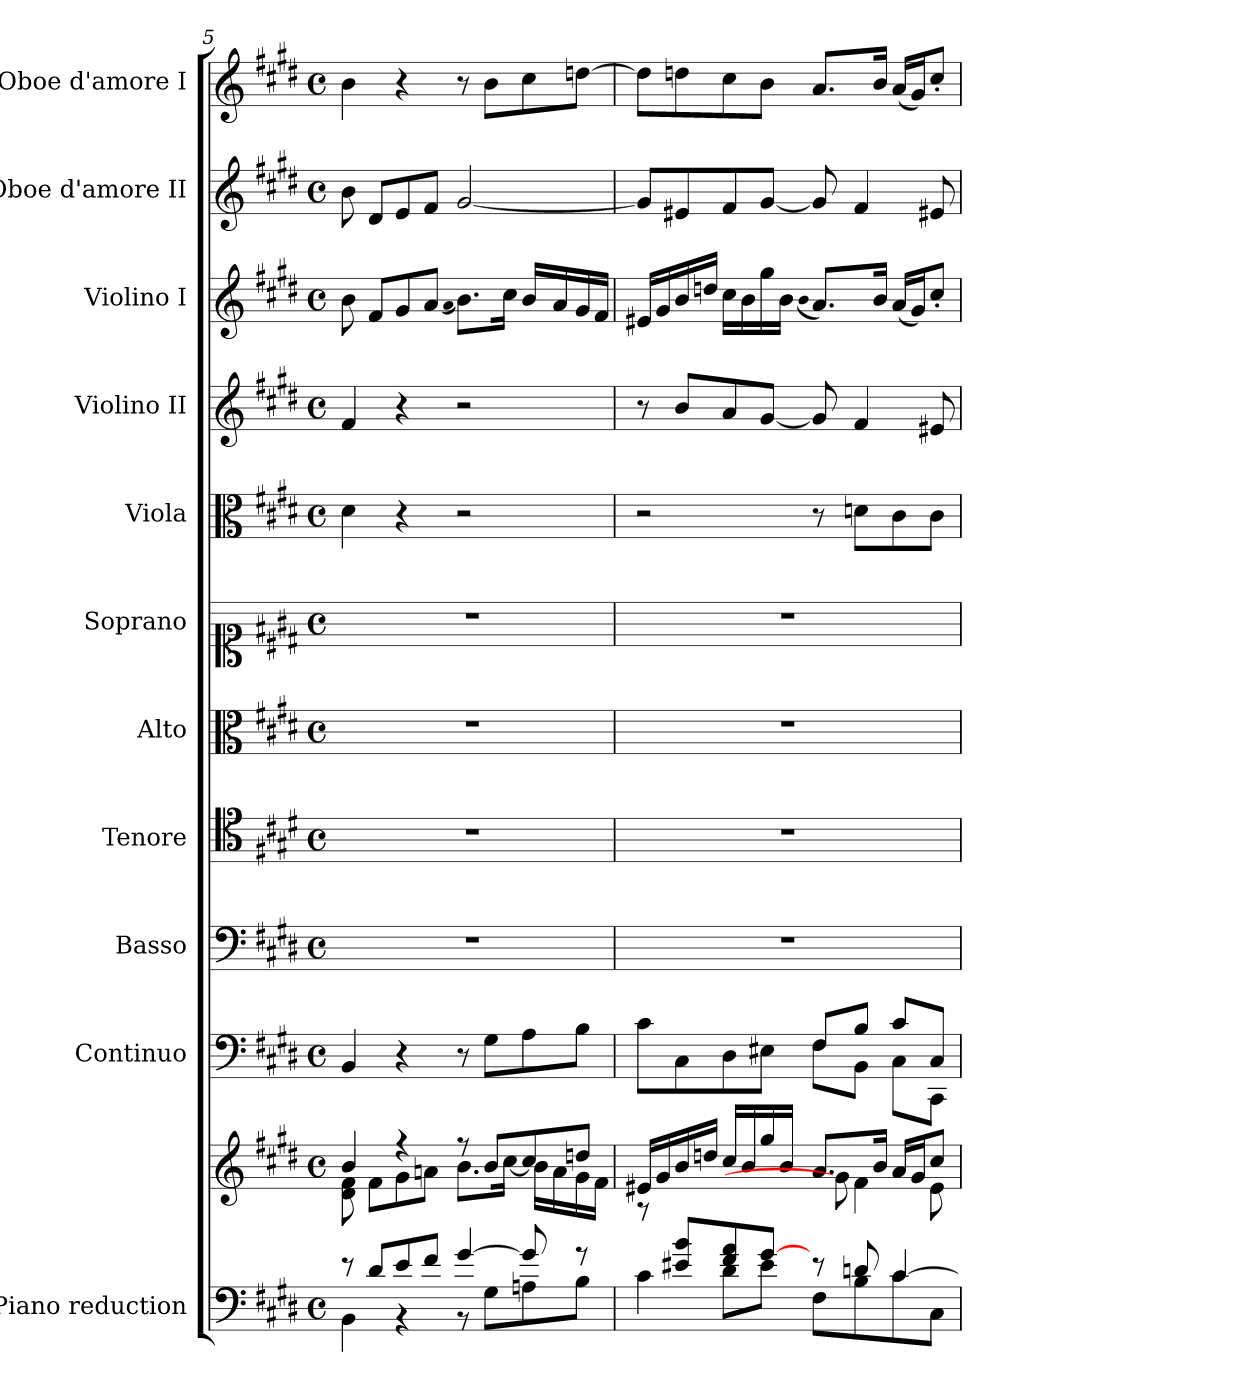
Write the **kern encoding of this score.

**kern	**kern	**kern	**kern	**kern	**kern	**kern	**kern	**kern	**kern	**kern	**kern
*part11	*part11	*part10	*part9	*part8	*part7	*part6	*part5	*part4	*part3	*part2	*part1
*staff12	*staff11	*staff10	*staff9	*staff8	*staff7	*staff6	*staff5	*staff4	*staff3	*staff2	*staff1
*I"Piano reduction	*	*I"Continuo	*I"Basso	*I"Tenore	*I"Alto	*I"Soprano	*I"Viola	*I"Violino II	*I"Violino I	*I"Oboe d'amore II	*I"Oboe d'amore I
*I'Pno	*	*	*	*	*	*	*I'Vla	*I'Vln	*I'Vln	*I'Ob	*I'Ob
*clefF4	*clefG2	*clefF4	*clefF4	*clefC4	*clefC3	*clefC1	*clefC3	*clefG2	*clefG2	*clefG2	*clefG2
*k[f#c#g#d#]	*k[f#c#g#d#]	*k[f#c#g#d#]	*k[f#c#g#d#]	*k[f#c#g#d#]	*k[f#c#g#d#]	*k[f#c#g#d#]	*k[f#c#g#d#]	*k[f#c#g#d#]	*k[f#c#g#d#]	*k[f#c#g#d#]	*k[f#c#g#d#]
*M4/4	*M4/4	*M4/4	*M4/4	*M4/4	*M4/4	*M4/4	*M4/4	*M4/4	*M4/4	*M4/4	*M4/4
*met(c)	*met(c)	*met(c)	*met(c)	*met(c)	*met(c)	*met(c)	*met(c)	*met(c)	*met(c)	*met(c)	*met(c)
=5	=5	=5	=5	=5	=5	=5	=5	=5	=5	=5	=5
*^	*^	*	*	*	*	*	*	*	*	*	*
8r	4BB\	4b/	8d#\ 8f#\	4BB/	1r	1r	1r	1r	4d#\	4f#/	8b\	8b\	4b\
8d#/L	.	.	8f#\L	.	.	.	.	.	.	.	8f#/L	8d#/L	.
8e/	4r	4r	8g#\	4r	.	.	.	.	4r	4r	8g#/	8e/	4r
8f#/J	.	.	8an\J	.	.	.	.	.	.	.	8a/J	8f#/J	.
.	.	.	.	.	.	.	.	.	.	.	(qa	.	.
[4g#/	8r	8r	8.b\L	8r	.	.	.	.	2r	2r	8.b\L)	[2g#/	8r
.	8G#\L	8b/L	.	8G#\L	.	.	.	.	.	.	.	.	8b\L
.	.	.	[>16cc#\Jk	.	.	.	.	.	.	.	16cc#\Jk	.	.
8g#/]	8An\	8cc#/]	16b\LL	8A\	.	.	.	.	.	.	16b/LL	.	8cc#\
.	.	.	16a\	.	.	.	.	.	.	.	16a/	.	.
8r	8B\J	8ddn/J	16g#\	8B\J	.	.	.	.	.	.	16g#/	.	[8ddn\J
.	.	.	16f#\JJ	.	.	.	.	.	.	.	16f#/JJ	.	.
=6	=6	=6	=6	=6	=6	=6	=6	=6	=6	=6	=6	=6	=6
*	*	*	*	*^	*	*	*	*	*	*	*	*	*
8ryy	4c#\	16e#X/LL	8r	8c#\L	2ryy	1r	1r	1r	1r	2r	8r	16e#X/LL	8g#/L]	8dd\L]
.	.	16g#/	.	.	.	.	.	.	.	.	.	16g#/	.	.
8e#X/ 8b/L	.	16b/	8ryy	8C#\	.	.	.	.	.	.	8b/L	16b/	8e#X/	8ddn\
.	.	16ddn/JJ	.	.	.	.	.	.	.	.	.	16ddn/JJ	.	.
8f#/ 8a/	8d#\L	16cc#/LL	4ryy	8D#\	.	.	.	.	.	.	8a/	16cc#\LL	8f#/	8cc#\
.	.	16b/	.	.	.	.	.	.	.	.	.	16b\	.	.
[8g#/J	8e#\J	16gg#/	.	8E#X\J	.	.	.	.	.	.	[8g#/J	16gg#\	[8g#/J	8b\J
.	.	16b/JJ	.	.	.	.	.	.	.	.	.	16b\JJ	.	.
.	.	.	.	.	.	.	.	.	.	.	.	(qb	.	.
8r	8F#\L	8.a/L	8g#\]	8F#!/L	8F#\L	.	.	.	.	8r	8g#/]	8.a/L)	8g#/]	8.a/L
8dn/	8B\	.	4f#\	8B!/J	8BB\J	.	.	.	.	8dn\L	4f#/	.	4f#/	.
.	.	16b/Jk	.	.	.	.	.	.	.	.	.	16b/Jk	.	16b/Jk
[4c#/	8c#\	16a/LL	.	8c#!/L	8C#\L	.	.	.	.	8c#\	.	(16a/LL	.	(16a/LL
.	.	16g#/J	.	.	.	.	.	.	.	.	.	16g#/J)	.	16g#/J)
.	8C#\J	8cc#/J	8e#\	8C#!/J	8CC#\J	.	.	.	.	8c#\J	8e#X/	8cc#'/J	8e#X/	8cc#'/J
*v	*v	*	*	*v	*v	*	*	*	*	*	*	*	*	*
*	*v	*v	*	*	*	*	*	*	*	*	*	*
=	=	=	=	=	=	=	=	=	=	=	=
*-	*-	*-	*-	*-	*-	*-	*-	*-	*-	*-	*-
